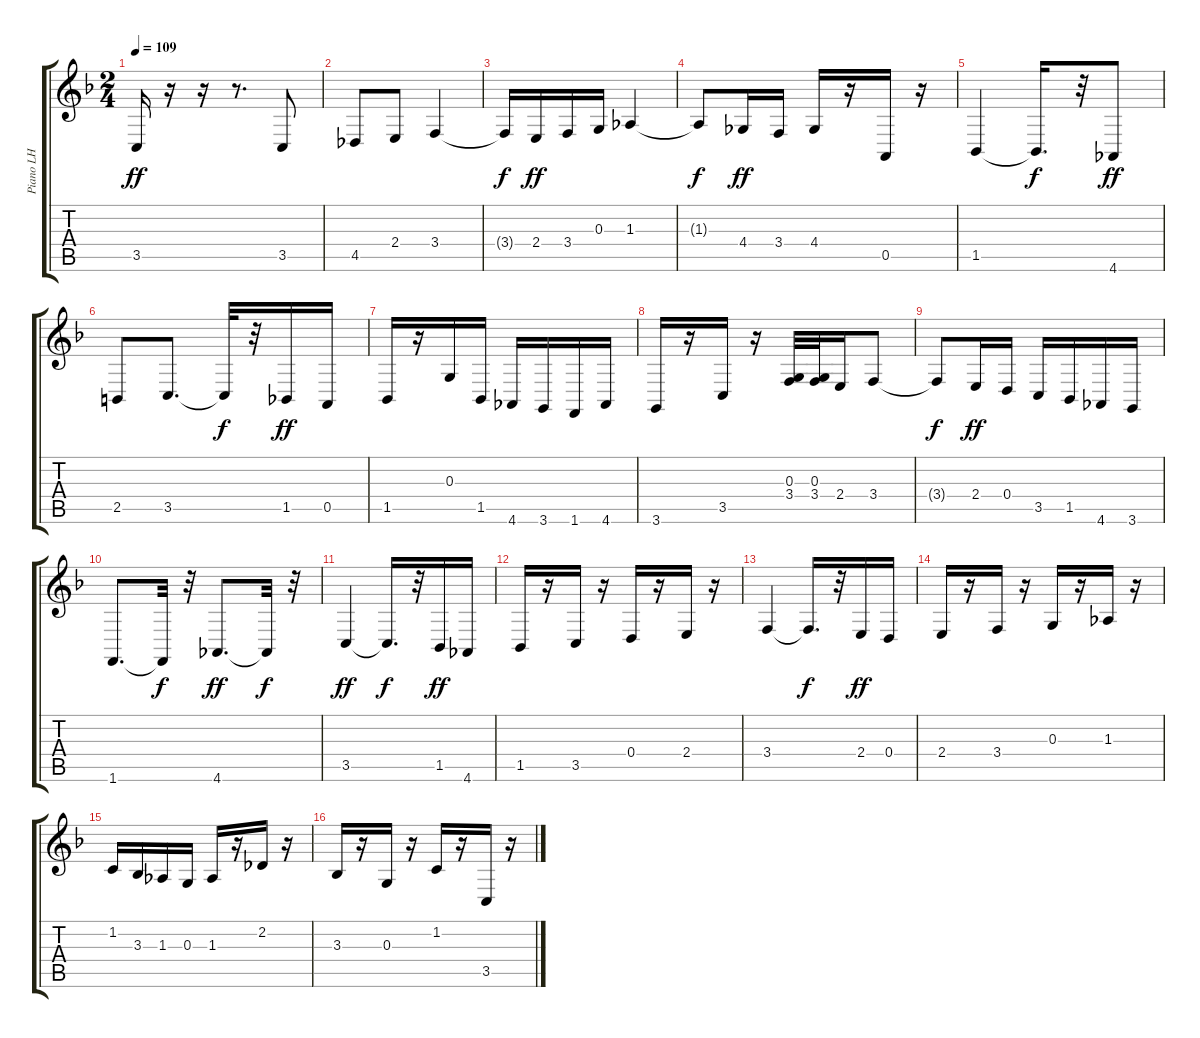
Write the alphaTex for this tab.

\track ("Piano LH" "Piano LH") {instrument acousticgrandpiano}
\staff {score tabs}
\tuning (E4 B3 G3 D3 A2 E2) {hide}
\ts (2 4)
\tempo 109
\clef g2
\ks f
3.5.16{dy ff} r.16 r.16 r.8{d} 3.5.8 |
4.5.8 2.4.8 3.4.4 |
3.4{t}.16{dy f} 2.4.16{dy ff} 3.4.16 0.3.16 1.3.4 |
1.3{t}.8{dy f} 4.4.16{dy ff} 3.4.16 4.4.16 r.16 0.5.16 r.16 |
1.5.4 1.5{t}.16{d dy f} r.32 4.6.8{dy ff} |
2.5.8 3.5.8{d} 3.5{t}.32{dy f} r.32 1.5.16{dy ff} 0.5.16 |
1.5.16 r.16 0.3.16 1.5.16 4.6.16 3.6.16 1.6.16 4.6.16 |
3.6.16 r.16 3.5.16 r.16 (0.3 3.4).32 (0.3 3.4).32 2.4.16 3.4.8 |
3.4{t}.8{dy f} 2.4.16{dy ff} 0.4.16 3.5.16 1.5.16 4.6.16 3.6.16 |
1.6.8{d} 1.6{t}.32{dy f} r.32 4.6.8{d dy ff} 4.6{t}.32{dy f} r.32 |
3.5.4{dy ff} 3.5{t}.16{d dy f} r.32 1.5.16{dy ff} 4.6.16 |
1.5.16 r.16 3.5.16 r.16 0.4.16 r.16 2.4.16 r.16 |
3.4.4 3.4{t}.16{d dy f} r.32 2.4.16{dy ff} 0.4.16 |
2.4.16 r.16 3.4.16 r.16 0.3.16 r.16 1.3.16 r.16 |
1.2.16 3.3.16 1.3.16 0.3.16 1.3.16 r.16 2.2.16 r.16 |
3.3.16 r.16 0.3.16 r.16 1.2.16 r.16 3.5.16 r.16
